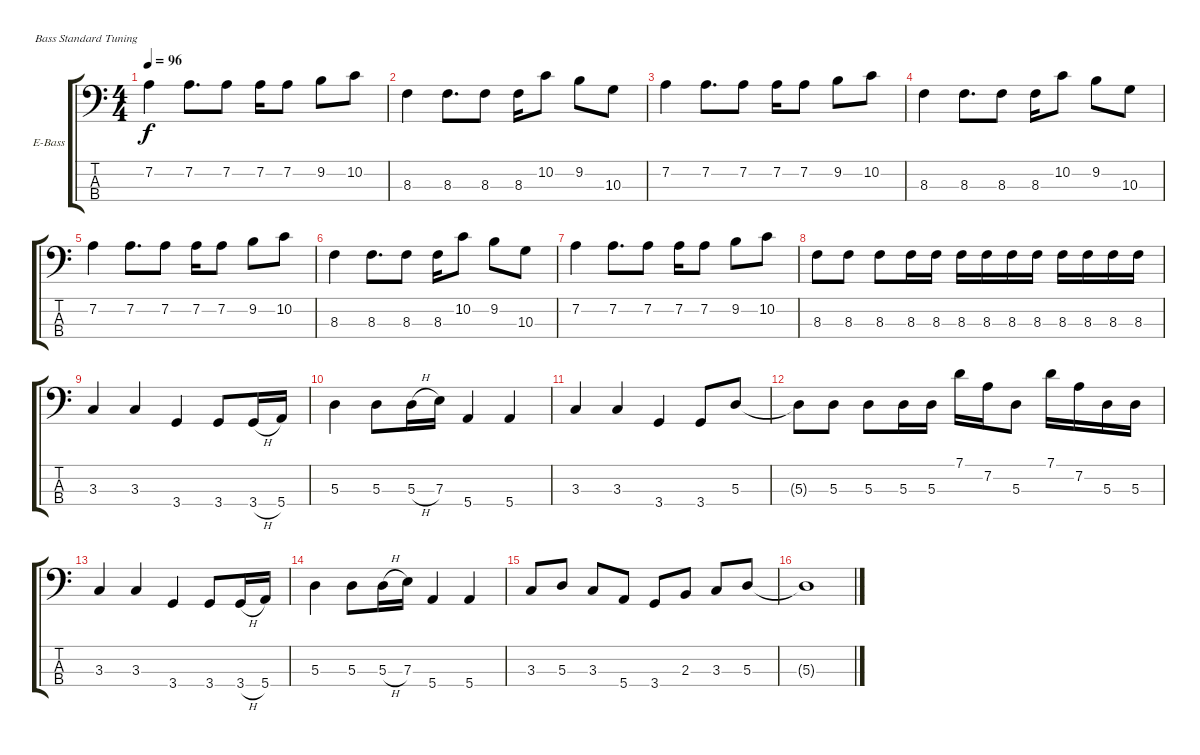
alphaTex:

\defaultSystemsLayout 4
\bracketExtendMode groupsimilarinstruments
\firstSystemTrackNameOrientation horizontal
\otherSystemsTrackNameOrientation horizontal
\track ("Electric Bass" "E-Bass") {instrument electricbassfinger}
\staff {score tabs}
\tuning (G2 D2 A1 E1)
\ts (4 4)
\tempo 96
\clef f4
\ks c
7.2.4{dy f} 7.2.8{d} 7.2.8 7.2.16 7.2.8 9.2.8 10.2.8 |
8.3.4 8.3.8{d} 8.3.8 8.3.16 10.2.8 9.2.8 10.3.8 |
7.2.4 7.2.8{d} 7.2.8 7.2.16 7.2.8 9.2.8 10.2.8 |
8.3.4 8.3.8{d} 8.3.8 8.3.16 10.2.8 9.2.8 10.3.8 |
7.2.4 7.2.8{d} 7.2.8 7.2.16 7.2.8 9.2.8 10.2.8 |
8.3.4 8.3.8{d} 8.3.8 8.3.16 10.2.8 9.2.8 10.3.8 |
7.2.4 7.2.8{d} 7.2.8 7.2.16 7.2.8 9.2.8 10.2.8 |
8.3.8 8.3.8 8.3.8 8.3.16 8.3.16 8.3.16 8.3.16 8.3.16 8.3.16 8.3.16 8.3.16 8.3.16 8.3.16 |
3.3.4 3.3.4 3.4.4 3.4.8 3.4{h}.16 5.4.16 |
5.3.4 5.3.8 5.3{h}.16 7.3.16 5.4.4 5.4.4 |
3.3.4 3.3.4 3.4.4 3.4.8 5.3.8 |
5.3{t}.8 5.3.8 5.3.8 5.3.16 5.3.16 7.1.16 7.2.16 5.3.8 7.1.16 7.2.16 5.3.16 5.3.16 |
3.3.4 3.3.4 3.4.4 3.4.8 3.4{h}.16 5.4.16 |
5.3.4 5.3.8 5.3{h}.16 7.3.16 5.4.4 5.4.4 |
3.3.8 5.3.8 3.3.8 5.4.8 3.4.8 2.3.8 3.3.8 5.3.8 |
5.3{t}.1
